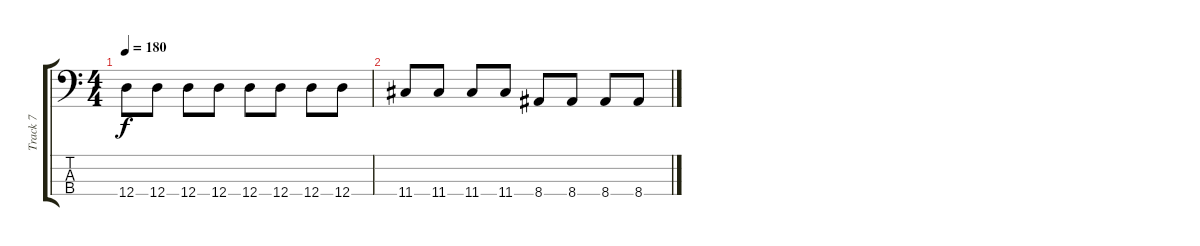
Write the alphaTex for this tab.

\track ("Track 7" "Track 7") {instrument electricbassfinger}
\staff {score tabs}
\tuning (G2 D2 A1 D1) {hide}
\ts (4 4)
\tempo 180
\clef f4
\ks c
12.4.8{dy f} 12.4.8 12.4.8 12.4.8 12.4.8 12.4.8 12.4.8 12.4.8 |
11.4.8 11.4.8 11.4.8 11.4.8 8.4.8 8.4.8 8.4.8 8.4.8
